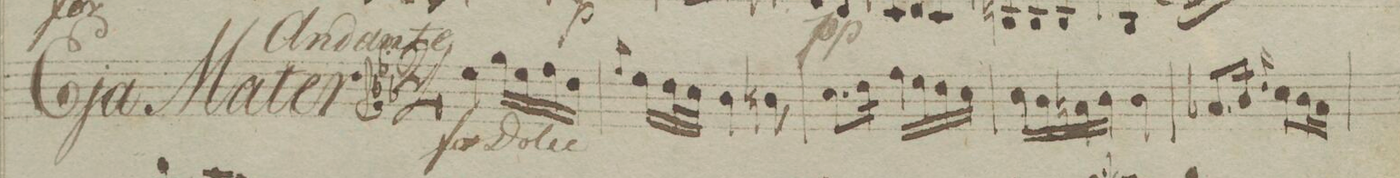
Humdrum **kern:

**kern	**dynam
*I"Violin 2do	*
*clefG2	*
*k[b-e-a-]	*
*M2/4	*
*4\right	*
4ee-\	f
*16\right	*
16gg\LL	.
16ee-\	.
16ff\	.
16dd\JJ	.
=2	=2
16qqff/	.
16ee-\LL	.
*32\right	*
32dd\L	.
32cc\JJJ	.
4b-\	.
*8\right	*
8bn\	.
=3	=3
8.cc\L	.
16dd\Jk	.
16ff\LL	.
16ee-\	.
16dd\	.
16cc\JJ	.
=4	=4
16cc\LL	.
16b-\	.
16an\	.
16b-\JJ	.
4b-\	.
=5	=5
8.a-X/L	.
16b-/Jk	.
16qqdd/	.
8cc\L	.
16b-\L	.
16a-\JJ	.
=6	=6
*-	*-
